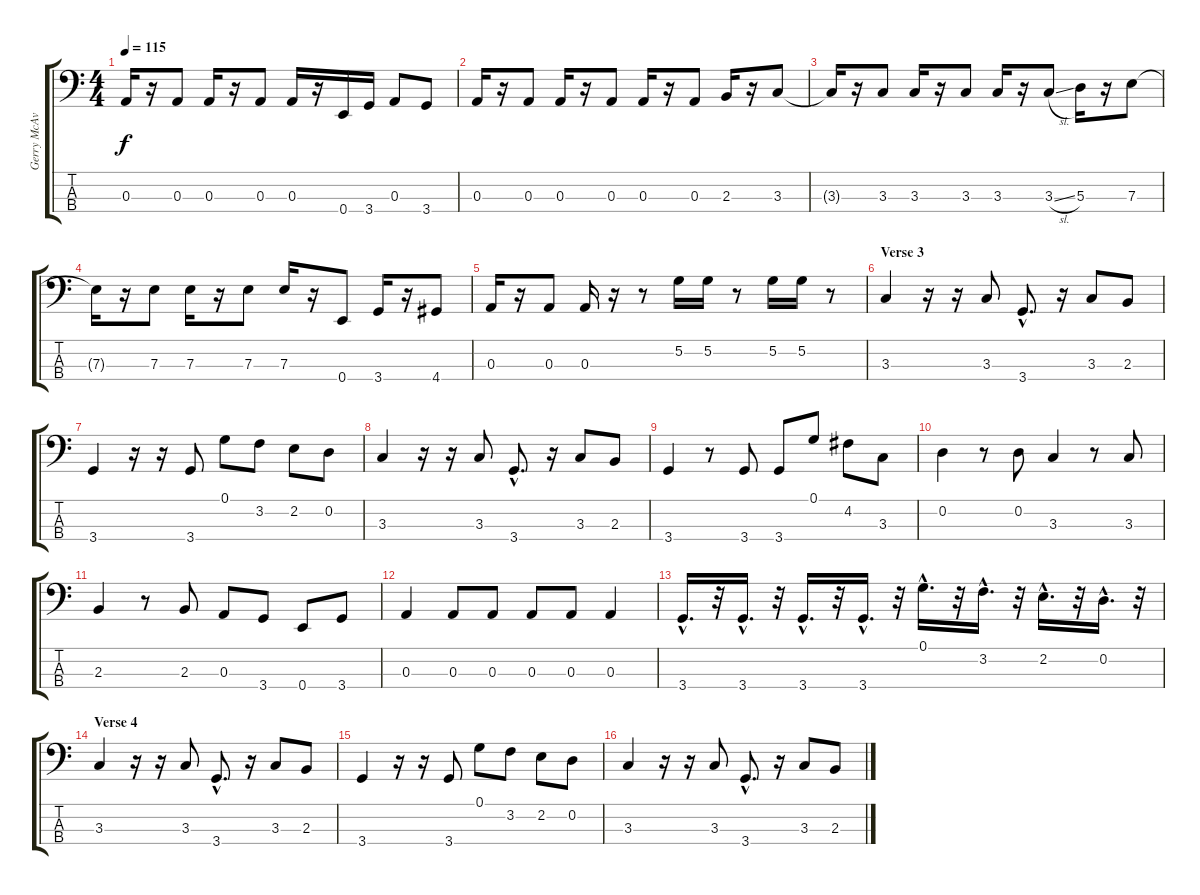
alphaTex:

\track ("Gerry McAvoy" "Gerry McAv") {instrument electricbassfinger}
\staff {score tabs}
\tuning (G2 D2 A1 E1) {hide}
\ts (4 4)
\tempo 115
\clef f4
\ks c
0.3.16{dy f} r.16 0.3.8 0.3.16 r.16 0.3.8 0.3.16 r.16 0.4.16 3.4.16 0.3.8 3.4.8 |
0.3.16 r.16 0.3.8 0.3.16 r.16 0.3.8 0.3.16 r.16 0.3.8 2.3.16 r.16 3.3.8 |
3.3{t}.16 r.16 3.3.8 3.3.16 r.16 3.3.8 3.3.16 r.16 3.3{sl}.8 5.3.16 r.16 7.3.8 |
7.3{t}.16 r.16 7.3.8 7.3.16 r.16 7.3.8 7.3.16 r.16 0.4.8 3.4.16 r.16 4.4.8 |
0.3.16 r.16 0.3.8 0.3.16 r.16 r.8 5.2.16 5.2.16 r.8 5.2.16 5.2.16 r.8 |
\section ("" "Verse 3")
3.3.4 r.16 r.16 3.3.8 3.4{hac}.8{d} r.16 3.3.8 2.3.8 |
3.4.4 r.16 r.16 3.4.8 0.1.8 3.2.8 2.2.8 0.2.8 |
3.3.4 r.16 r.16 3.3.8 3.4{hac}.8{d} r.16 3.3.8 2.3.8 |
3.4.4 r.8 3.4.8 3.4.8 0.1.8 4.2.8 3.3.8 |
0.2.4 r.8 0.2.8 3.3.4 r.8 3.3.8 |
2.3.4 r.8 2.3.8 0.3.8 3.4.8 0.4.8 3.4.8 |
0.3.4 0.3.8 0.3.8 0.3.8 0.3.8 0.3.4 |
3.4{hac}.16{d} r.32 3.4{hac}.16{d} r.32 3.4{hac}.16{d} r.32 3.4{hac}.16{d} r.32 0.1{hac}.16{d} r.32 3.2{hac}.16{d} r.32 2.2{hac}.16{d} r.32 0.2{hac}.16{d} r.32 |
\section ("" "Verse 4")
3.3.4 r.16 r.16 3.3.8 3.4{hac}.8{d} r.16 3.3.8 2.3.8 |
3.4.4 r.16 r.16 3.4.8 0.1.8 3.2.8 2.2.8 0.2.8 |
3.3.4 r.16 r.16 3.3.8 3.4{hac}.8{d} r.16 3.3.8 2.3.8
